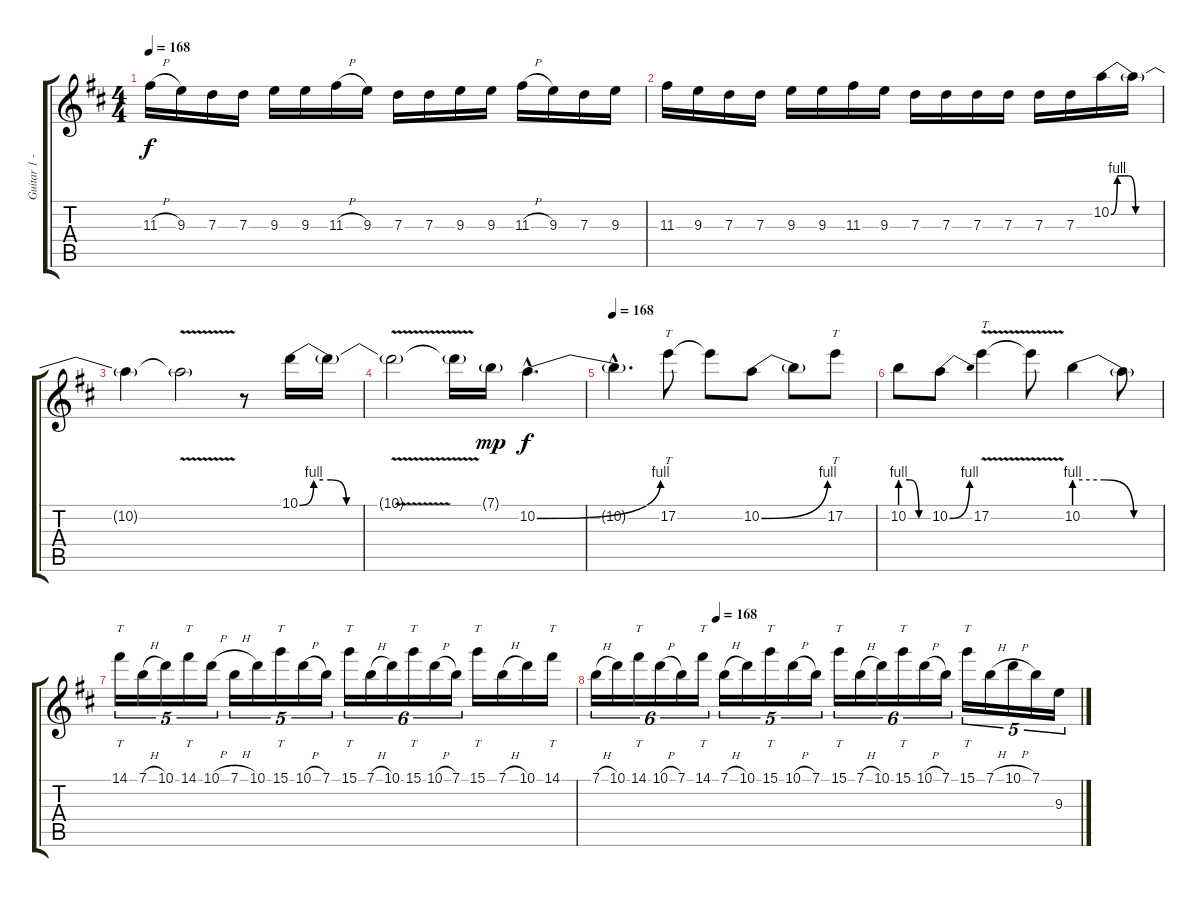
\track ("Guitar 1 - Criss Oliva" "Guitar 1 -") {instrument distortionguitar}
\staff {score tabs}
\tuning (E4 B3 G3 D3 A2 E2) {hide}
\ts (4 4)
\tempo 168
\clef g2
\ks d
11.3{h}.16{dy f} 9.3.16 7.3.16 7.3.16 9.3.16 9.3.16 11.3{h}.16 9.3.16 7.3.16 7.3.16 9.3.16 9.3.16 11.3{h}.16 9.3.16 7.3.16 9.3.16 |
11.3.16 9.3.16 7.3.16 7.3.16 9.3.16 9.3.16 11.3.16 9.3.16 7.3.16 7.3.16 7.3.16 7.3.16 7.3.16 7.3.16 10.2{be (custom 0 0 7 4 15 4 20 4 28 0 33 0 38 0 45 0 60 0)}.16 10.2{t}.16 |
10.2{t}.4 10.2{v t}.2 r.8 10.1{be (custom 0 0 9 4 15 4 20 4 30 0 35 0 45 0 60 0)}.16 10.1{t}.16 |
10.1{v t}.2 10.1{t}.16 7.1{g}.16{dy mp} 10.2{be (bend 0 0 60 4) hac}.4{d dy f} |
\tempo 168
10.2{hac t}.4{d} 17.2.8{tt} 17.2{t}.8 10.2{be (bend 0 0 60 4)}.8 10.2{t}.8 17.2.8{tt} |
10.2{be (custom 0 4 20 4 40 0 60 0)}.8 10.2{be (bend 0 0 60 4)}.8 17.2{v}.4{txt "T"} 17.2{t}.8 10.2{be (custom 0 4 20 4 40 0 60 0)}.4 10.2{t}.8 |
14.1.16{tt tu (5 4)} 7.1{h}.16{tu (5 4)} 10.1.16{tu (5 4)} 14.1.16{tt tu (5 4)} 10.1{h}.16{tu (5 4)} 7.1{h}.16{tu (5 4)} 10.1.16{tu (5 4)} 15.1.16{tt tu (5 4)} 10.1{h}.16{tu (5 4)} 7.1.16{tu (5 4)} 15.1.16{tt tu (6 4)} 7.1{h}.16{tu (6 4)} 10.1.16{tu (6 4)} 15.1.16{tt tu (6 4)} 10.1{h}.16{tu (6 4)} 7.1.16{tu (6 4)} 15.1.16{tt} 7.1{h}.16 10.1.16 14.1.16{tt} |
\tempo (168 0.25)
7.1{h}.16{tu (6 4)} 10.1.16{tu (6 4)} 14.1.16{tt tu (6 4)} 10.1{h}.16{tu (6 4)} 7.1.16{tu (6 4)} 14.1.16{tt tu (6 4)} 7.1{h}.16{tu (5 4)} 10.1.16{tu (5 4)} 15.1.16{tt tu (5 4)} 10.1{h}.16{tu (5 4)} 7.1.16{tu (5 4)} 15.1.16{tt tu (6 4)} 7.1{h}.16{tu (6 4)} 10.1.16{tu (6 4)} 15.1.16{tt tu (6 4)} 10.1{h}.16{tu (6 4)} 7.1.16{tu (6 4)} 15.1.16{tt tu (5 4)} 7.1{h}.16{tu (5 4)} 10.1{h}.16{tu (5 4)} 7.1.16{tu (5 4)} 9.3.16{tu (5 4)}
